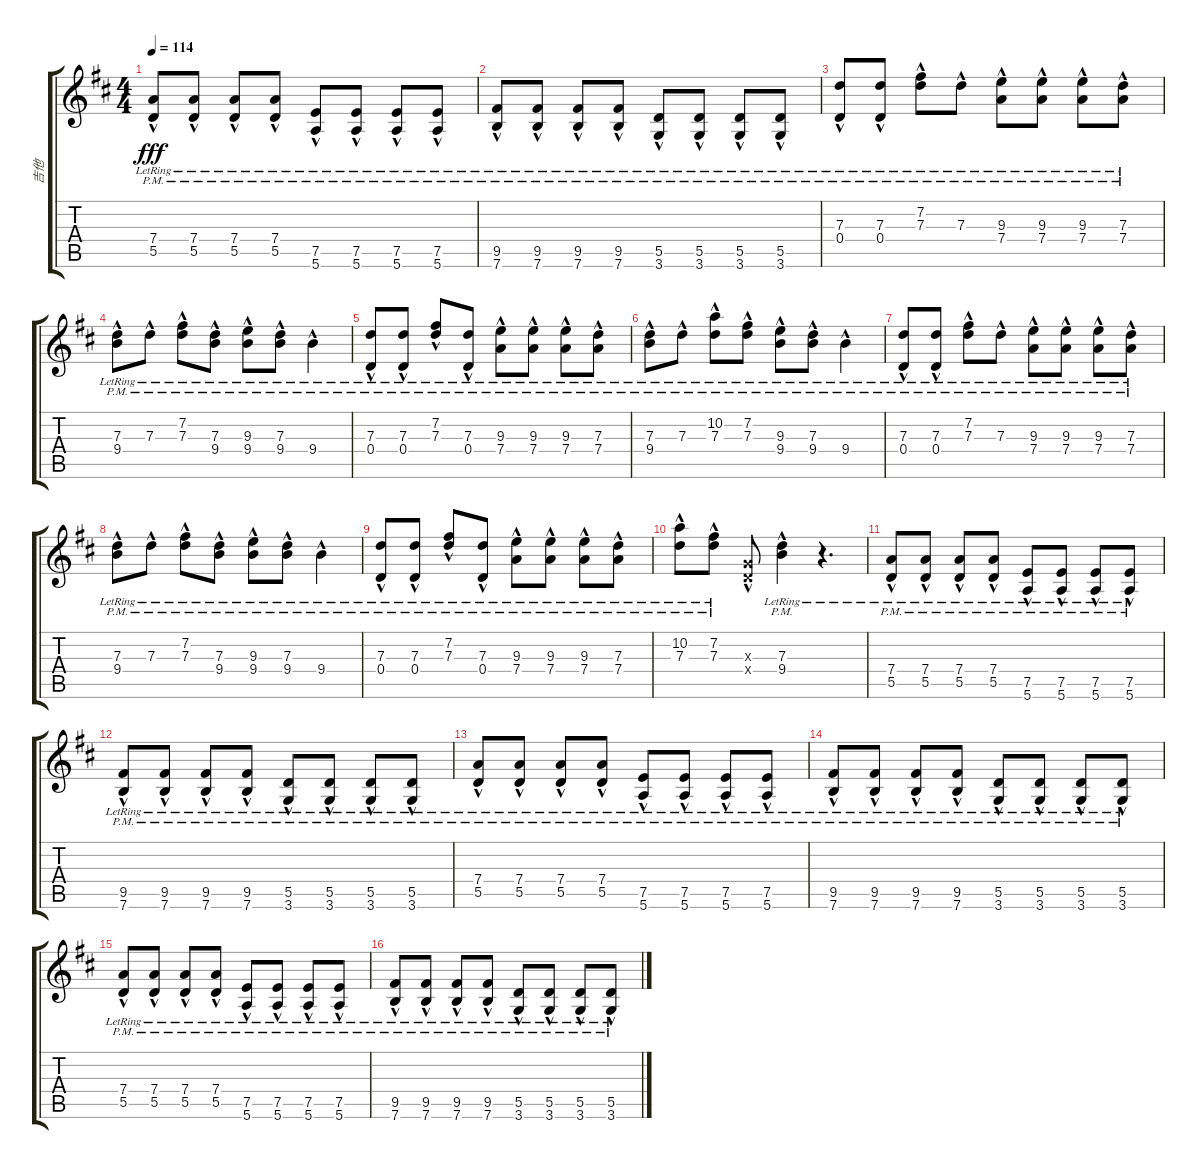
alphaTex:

\track ("吉他" "吉他") {instrument acousticguitarsteel}
\staff {score tabs}
\tuning (E4 B3 G3 D3 A2 E2) {hide}
\ts (4 4)
\tempo 114
\clef g2
\ks d
(7.4{hac pm lr} 5.5{hac pm lr}).8{dy fff} (7.4{hac pm lr} 5.5{hac pm lr}).8 (7.4{hac pm lr} 5.5{hac pm lr}).8 (7.4{hac pm lr} 5.5{hac pm lr}).8 (7.5{hac pm lr} 5.6{hac pm lr}).8 (7.5{hac pm lr} 5.6{hac pm lr}).8 (7.5{hac pm lr} 5.6{hac pm lr}).8 (7.5{hac pm lr} 5.6{hac pm lr}).8 |
(9.5{hac pm lr} 7.6{hac pm lr}).8 (9.5{hac pm lr} 7.6{hac pm lr}).8 (9.5{hac pm lr} 7.6{hac pm lr}).8 (9.5{hac pm lr} 7.6{hac pm lr}).8 (5.5{hac pm lr} 3.6{hac pm lr}).8 (5.5{hac pm lr} 3.6{hac pm lr}).8 (5.5{hac pm lr} 3.6{hac pm lr}).8 (5.5{hac pm lr} 3.6{hac pm lr}).8 |
(7.3{hac pm lr} 0.4{hac pm lr}).8 (7.3{hac pm lr} 0.4{hac pm lr}).8 (7.2{hac pm lr} 7.3{hac pm lr}).8 7.3{hac pm lr}.8 (9.3{hac pm lr} 7.4{hac pm lr}).8 (9.3{hac pm lr} 7.4{hac pm lr}).8 (9.3{hac pm lr} 7.4{hac pm lr}).8 (7.3{hac pm lr} 7.4{hac pm lr}).8 |
(7.3{hac pm lr} 9.4{hac pm lr}).8 7.3{hac pm lr}.8 (7.2{hac pm lr} 7.3{hac pm lr}).8 (7.3{hac pm lr} 9.4{hac pm lr}).8 (9.3{hac pm lr} 9.4{hac pm lr}).8 (7.3{hac pm lr} 9.4{hac pm lr}).8 9.4{hac pm lr}.4 |
(7.3{hac pm lr} 0.4{hac pm lr}).8 (7.3{hac pm lr} 0.4{hac pm lr}).8 (7.2{hac pm lr} 7.3{hac pm lr}).8 (7.3{hac pm lr} 0.4{hac pm lr}).8 (9.3{hac pm lr} 7.4{hac pm lr}).8 (9.3{hac pm lr} 7.4{hac pm lr}).8 (9.3{hac pm lr} 7.4{hac pm lr}).8 (7.3{hac pm lr} 7.4{hac pm lr}).8 |
(7.3{hac pm lr} 9.4{hac pm lr}).8 7.3{hac pm lr}.8 (10.2{hac pm lr} 7.3{hac pm lr}).8 (7.2{hac pm lr} 7.3{hac pm lr}).8 (9.3{hac pm lr} 9.4{hac pm lr}).8 (7.3{hac pm lr} 9.4{hac pm lr}).8 9.4{hac pm lr}.4 |
(7.3{hac pm lr} 0.4{hac pm lr}).8 (7.3{hac pm lr} 0.4{hac pm lr}).8 (7.2{hac pm lr} 7.3{hac pm lr}).8 7.3{hac pm lr}.8 (9.3{hac pm lr} 7.4{hac pm lr}).8 (9.3{hac pm lr} 7.4{hac pm lr}).8 (9.3{hac pm lr} 7.4{hac pm lr}).8 (7.3{hac pm lr} 7.4{hac pm lr}).8 |
(7.3{hac pm lr} 9.4{hac pm lr}).8 7.3{hac pm lr}.8 (7.2{hac pm lr} 7.3{hac pm lr}).8 (7.3{hac pm lr} 9.4{hac pm lr}).8 (9.3{hac pm lr} 9.4{hac pm lr}).8 (7.3{hac pm lr} 9.4{hac pm lr}).8 9.4{hac pm lr}.4 |
(7.3{hac pm lr} 0.4{hac pm lr}).8 (7.3{hac pm lr} 0.4{hac pm lr}).8 (7.2{hac pm lr} 7.3{hac pm lr}).8 (7.3{hac pm lr} 0.4{hac pm lr}).8 (9.3{hac pm lr} 7.4{hac pm lr}).8 (9.3{hac pm lr} 7.4{hac pm lr}).8 (9.3{hac pm lr} 7.4{hac pm lr}).8 (7.3{hac pm lr} 7.4{hac pm lr}).8 |
(10.2{hac pm lr} 7.3{hac pm lr}).8 (7.2{hac pm lr} 7.3{hac pm lr}).8 (0.3{hac x} 0.4{hac x}).8 (7.3{hac pm lr} 9.4{hac pm lr}).4 r.4{d} |
(7.4{hac pm lr} 5.5{hac pm lr}).8 (7.4{hac pm lr} 5.5{hac pm lr}).8 (7.4{hac pm lr} 5.5{hac pm lr}).8 (7.4{hac pm lr} 5.5{hac pm lr}).8 (7.5{hac pm lr} 5.6{hac pm lr}).8 (7.5{hac pm lr} 5.6{hac pm lr}).8 (7.5{hac pm lr} 5.6{hac pm lr}).8 (7.5{hac pm lr} 5.6{hac pm lr}).8 |
(9.5{hac pm lr} 7.6{hac pm lr}).8 (9.5{hac pm lr} 7.6{hac pm lr}).8 (9.5{hac pm lr} 7.6{hac pm lr}).8 (9.5{hac pm lr} 7.6{hac pm lr}).8 (5.5{hac pm lr} 3.6{hac pm lr}).8 (5.5{hac pm lr} 3.6{hac pm lr}).8 (5.5{hac pm lr} 3.6{hac pm lr}).8 (5.5{hac pm lr} 3.6{hac pm lr}).8 |
(7.4{hac pm lr} 5.5{hac pm lr}).8 (7.4{hac pm lr} 5.5{hac pm lr}).8 (7.4{hac pm lr} 5.5{hac pm lr}).8 (7.4{hac pm lr} 5.5{hac pm lr}).8 (7.5{hac pm lr} 5.6{hac pm lr}).8 (7.5{hac pm lr} 5.6{hac pm lr}).8 (7.5{hac pm lr} 5.6{hac pm lr}).8 (7.5{hac pm lr} 5.6{hac pm lr}).8 |
(9.5{hac pm lr} 7.6{hac pm lr}).8 (9.5{hac pm lr} 7.6{hac pm lr}).8 (9.5{hac pm lr} 7.6{hac pm lr}).8 (9.5{hac pm lr} 7.6{hac pm lr}).8 (5.5{hac pm lr} 3.6{hac pm lr}).8 (5.5{hac pm lr} 3.6{hac pm lr}).8 (5.5{hac pm lr} 3.6{hac pm lr}).8 (5.5{hac pm lr} 3.6{hac pm lr}).8 |
(7.4{hac pm lr} 5.5{hac pm lr}).8 (7.4{hac pm lr} 5.5{hac pm lr}).8 (7.4{hac pm lr} 5.5{hac pm lr}).8 (7.4{hac pm lr} 5.5{hac pm lr}).8 (7.5{hac pm lr} 5.6{hac pm lr}).8 (7.5{hac pm lr} 5.6{hac pm lr}).8 (7.5{hac pm lr} 5.6{hac pm lr}).8 (7.5{hac pm lr} 5.6{hac pm lr}).8 |
(9.5{hac pm lr} 7.6{hac pm lr}).8 (9.5{hac pm lr} 7.6{hac pm lr}).8 (9.5{hac pm lr} 7.6{hac pm lr}).8 (9.5{hac pm lr} 7.6{hac pm lr}).8 (5.5{hac pm lr} 3.6{hac pm lr}).8 (5.5{hac pm lr} 3.6{hac pm lr}).8 (5.5{hac pm lr} 3.6{hac pm lr}).8 (5.5{hac pm lr} 3.6{hac pm lr}).8
